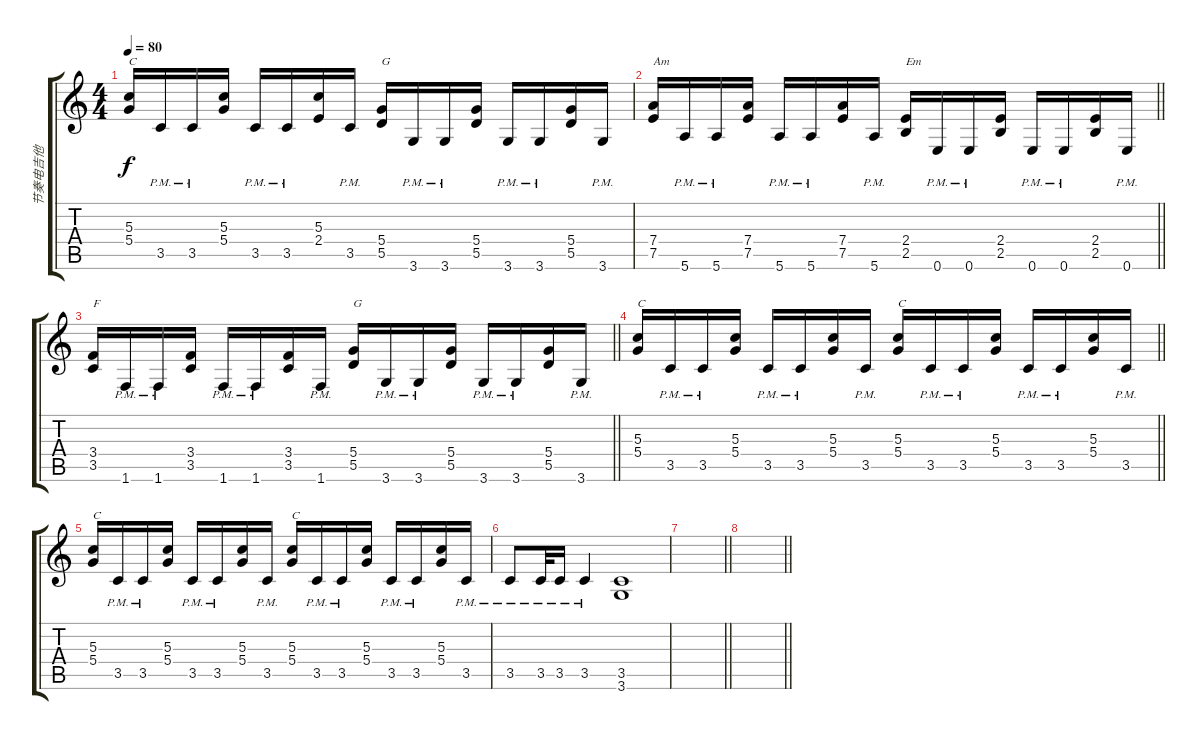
\track ("节奏电吉他" "节奏电吉他") {instrument distortionguitar}
\staff {score tabs}
\tuning (E4 B3 G3 D3 A2 E2) {hide}
\ts (4 4)
\tempo 80
\clef g2
\ks c
(5.3 5.4).16{txt "C" dy f} 3.5{pm}.16 3.5{pm}.16 (5.3 5.4).16 3.5{pm}.16 3.5{pm}.16 (5.3 2.4).16 3.5{pm}.16 (5.4 5.5).16{txt "G"} 3.6{pm}.16 3.6{pm}.16 (5.4 5.5).16 3.6{pm}.16 3.6{pm}.16 (5.4 5.5).16 3.6{pm}.16 |
\barLineRight lightlight
(7.4 7.5).16{txt "Am"} 5.6{pm}.16 5.6{pm}.16 (7.4 7.5).16 5.6{pm}.16 5.6{pm}.16 (7.4 7.5).16 5.6{pm}.16 (2.4 2.5).16{txt "Em"} 0.6{pm}.16 0.6{pm}.16 (2.4 2.5).16 0.6{pm}.16 0.6{pm}.16 (2.4 2.5).16 0.6{pm}.16 |
\barLineRight lightlight
(3.4 3.5).16{txt "F"} 1.6{pm}.16 1.6{pm}.16 (3.4 3.5).16 1.6{pm}.16 1.6{pm}.16 (3.4 3.5).16 1.6{pm}.16 (5.4 5.5).16{txt "G"} 3.6{pm}.16 3.6{pm}.16 (5.4 5.5).16 3.6{pm}.16 3.6{pm}.16 (5.4 5.5).16 3.6{pm}.16 |
\barLineRight lightlight
(5.3 5.4).16{txt "C"} 3.5{pm}.16 3.5{pm}.16 (5.3 5.4).16 3.5{pm}.16 3.5{pm}.16 (5.3 5.4).16 3.5{pm}.16 (5.3 5.4).16{txt "C"} 3.5{pm}.16 3.5{pm}.16 (5.3 5.4).16 3.5{pm}.16 3.5{pm}.16 (5.3 5.4).16 3.5{pm}.16 |
(5.3 5.4).16{txt "C"} 3.5{pm}.16 3.5{pm}.16 (5.3 5.4).16 3.5{pm}.16 3.5{pm}.16 (5.3 5.4).16 3.5{pm}.16 (5.3 5.4).16{txt "C"} 3.5{pm}.16 3.5{pm}.16 (5.3 5.4).16 3.5{pm}.16 3.5{pm}.16 (5.3 5.4).16 3.5{pm}.16 |
3.5{pm}.8 3.5{pm}.32 3.5{pm}.16 3.5{pm}.4 (3.5 3.6).1 |
\barLineRight lightlight
|
\barLineRight lightlight
